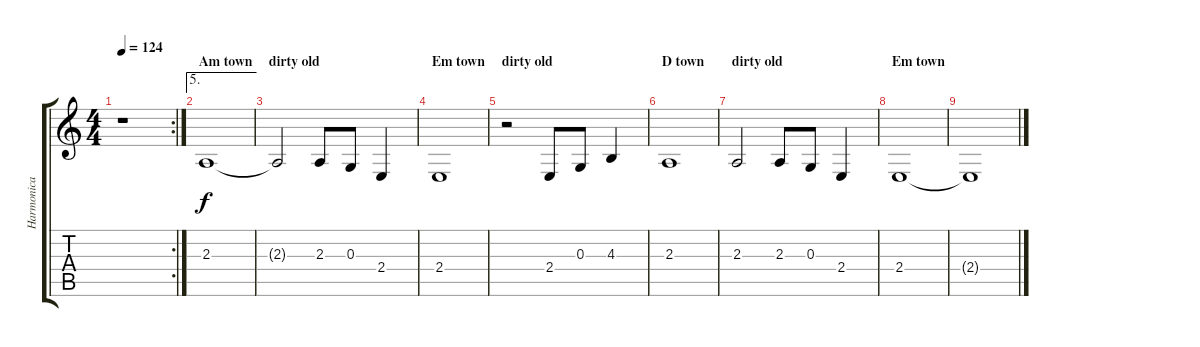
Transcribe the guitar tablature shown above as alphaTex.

\track ("Harmonica" "Harmonica") {instrument harmonica}
\staff {score tabs}
\tuning (E4 B3 G3 D3 A2 E2) {hide}
\rc 2
\ts (4 4)
\tempo 124
\clef g2
\ks c
r.1{dy f} |
\ae 5
\section ("" "Am town")
2.3.1 |
\section ("" "dirty old")
2.3{t}.2 2.3.8 0.3.8 2.4.4 |
\section ("" "Em town")
2.4.1 |
\section ("" "dirty old")
r.2 2.4.8 0.3.8 4.3.4 |
\section ("" "D town")
2.3.1 |
\section ("" "dirty old")
2.3.2 2.3.8 0.3.8 2.4.4 |
\section ("" "Em town")
2.4.1 |
2.4{t}.1
